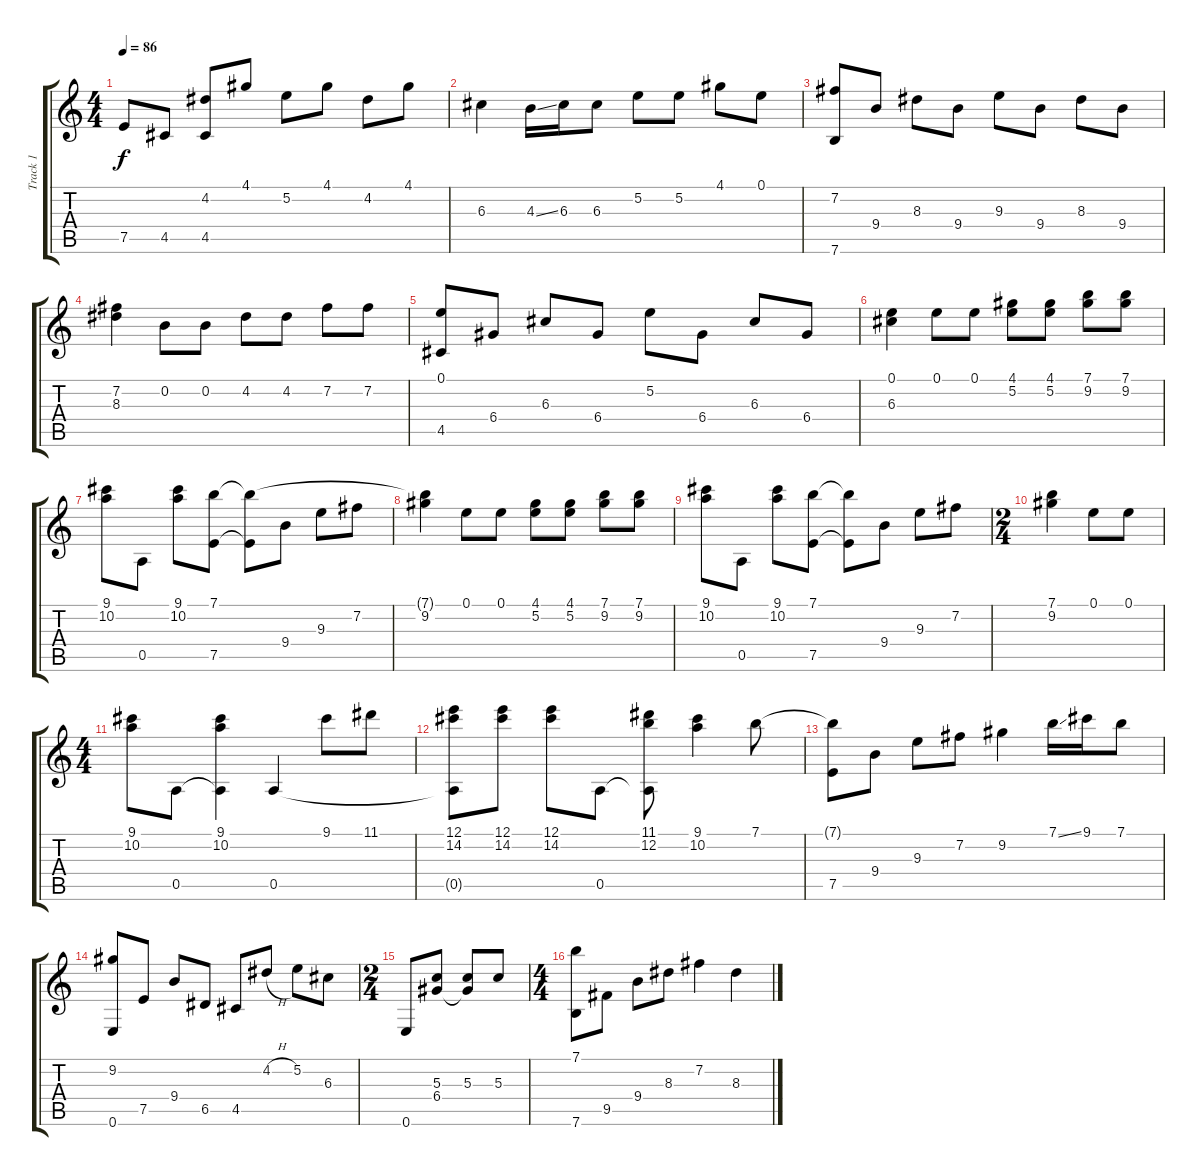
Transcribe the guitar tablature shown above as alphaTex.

\track ("Track 1" "Track 1") {instrument acousticguitarsteel}
\staff {score tabs}
\tuning (E4 B3 G3 D3 A2 E2) {hide}
\ts (4 4)
\tempo 86
\clef g2
\ks c
7.5.8{dy f} 4.5.8 (4.2 4.5).8 4.1.8 5.2.8 4.1.8 4.2.8 4.1.8 |
6.3.4 4.3{ss}.16 6.3.16 6.3.8 5.2.8 5.2.8 4.1.8 0.1.8 |
(7.2 7.6).8 9.4.8 8.3.8 9.4.8 9.3.8 9.4.8 8.3.8 9.4.8 |
(7.2 8.3).4 0.2.8 0.2.8 4.2.8 4.2.8 7.2.8 7.2.8 |
(0.1 4.5).8 6.4.8 6.3.8 6.4.8 5.2.8 6.4.8 6.3.8 6.4.8 |
(0.1 6.3).4 0.1.8 0.1.8 (4.1 5.2).8 (4.1 5.2).8 (7.1 9.2).8 (7.1 9.2).8 |
(9.1 10.2).8 0.5.8 (9.1 10.2).8 (7.1 7.5).8 (7.1{t} 7.5{t}).8 9.4.8 9.3.8 7.2.8 |
(7.1{t} 9.2).4 0.1.8 0.1.8 (4.1 5.2).8 (4.1 5.2).8 (7.1 9.2).8 (7.1 9.2).8 |
(9.1 10.2).8 0.5.8 (9.1 10.2).8 (7.1 7.5).8 (7.1{t} 7.5{t}).8 9.4.8 9.3.8 7.2.8 |
\ts (2 4)
(7.1 9.2).4 0.1.8 0.1.8 |
\ts (4 4)
(9.1 10.2).8 0.5.8 (9.1 10.2 0.5{t}).4 0.5.4 9.1.8 11.1.8 |
(12.1 14.2 0.5{t}).8 (12.1 14.2).8 (12.1 14.2).8 0.5.8 (11.1 12.2 0.5{t}).8 (9.1 10.2).4 7.1.8 |
(7.1{t} 7.5).8 9.4.8 9.3.8 7.2.8 9.2.4 7.1{ss}.16 9.1.16 7.1.8 |
(9.2 0.6).8 7.5.8 9.4.8 6.5.8 4.5.8 4.2{h}.8 5.2.8 6.3.8 |
\ts (2 4)
0.6.8 (5.3 6.4).8 (5.3 6.4{t}).8 5.3.8 |
\ts (4 4)
(7.1 7.6).8 9.5.8 9.4.8 8.3.8 7.2.4 8.3.4
